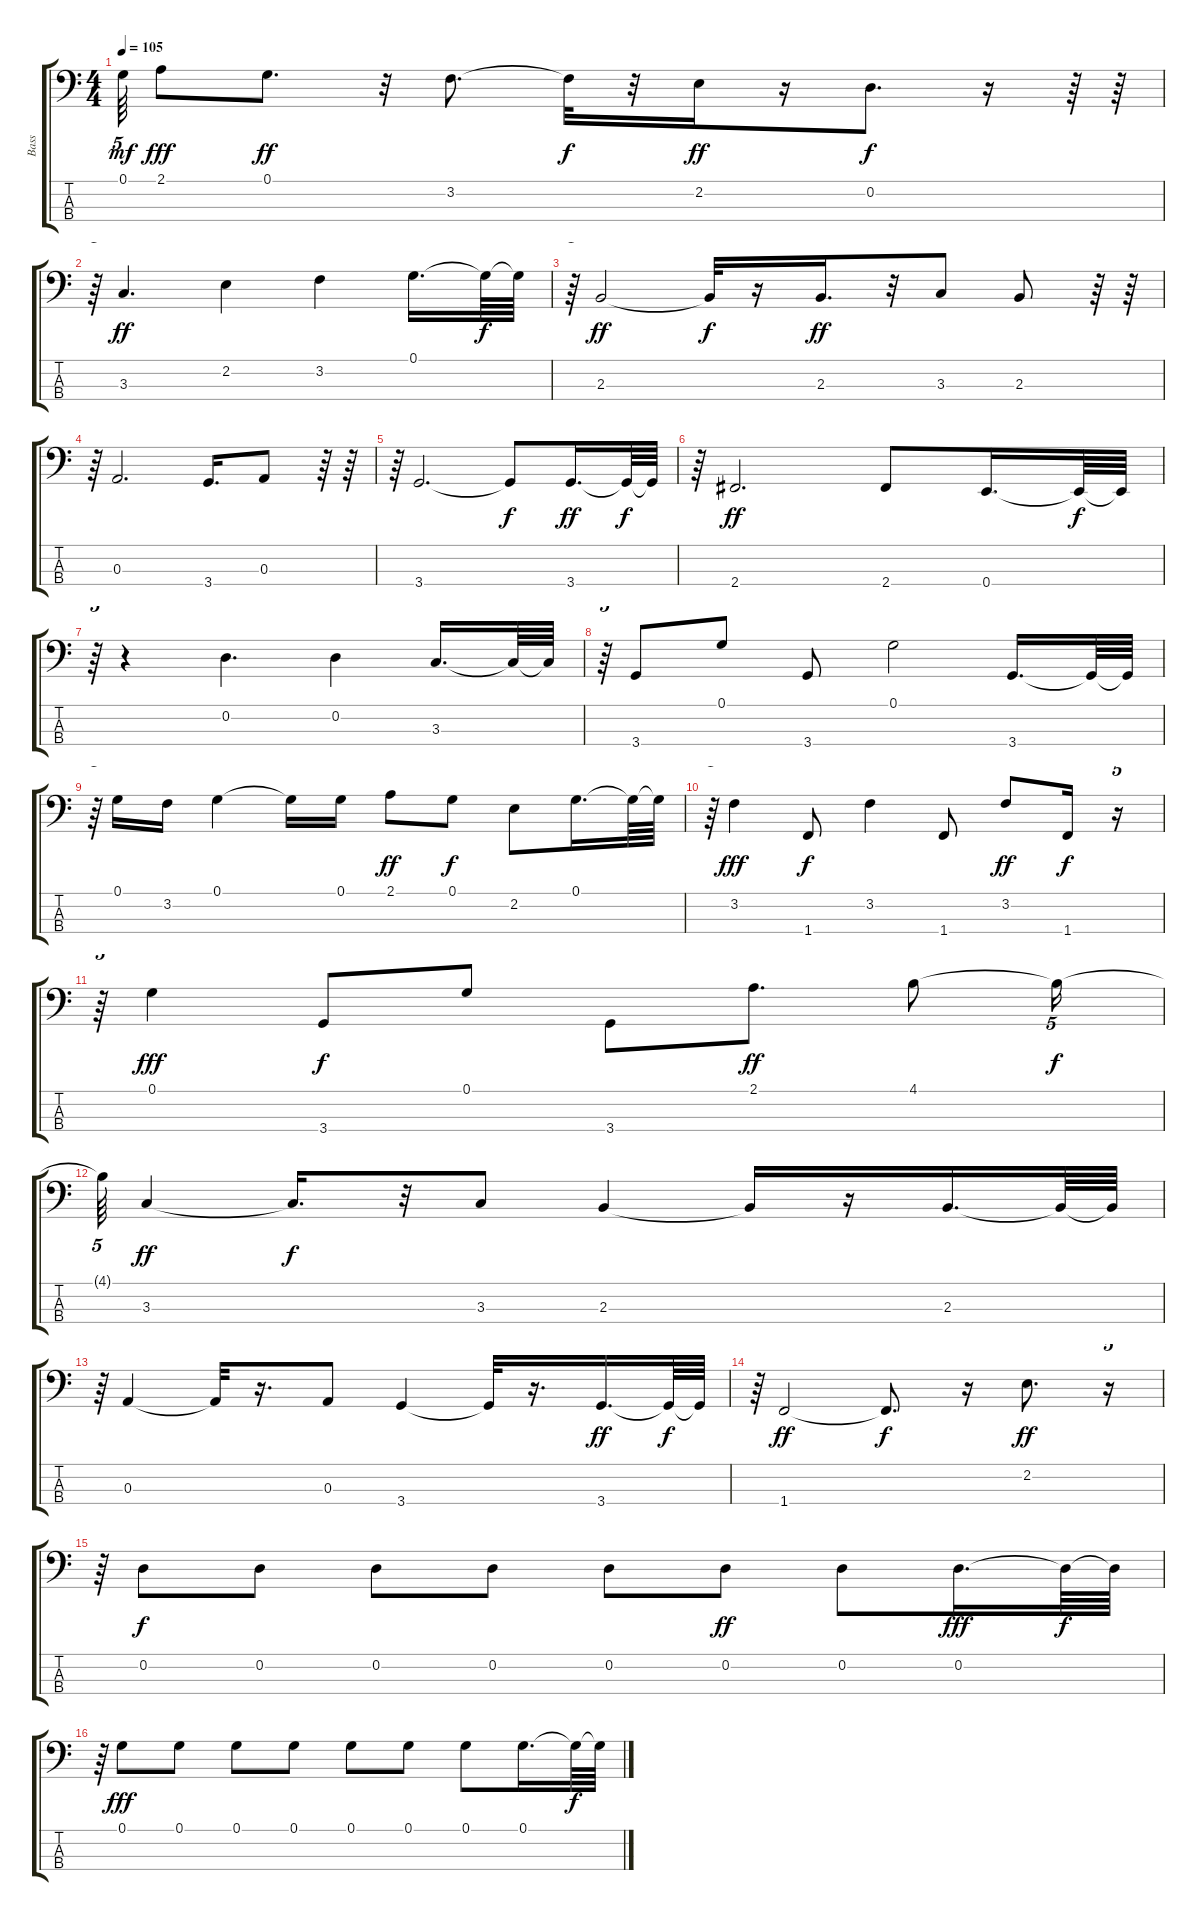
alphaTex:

\track ("Bass" "Bass") {instrument electricbassfinger}
\staff {score tabs}
\tuning (G2 D2 A1 E1) {hide}
\ts (4 4)
\tempo 105
\clef f4
\ks c
0.1.64{tu (5 4) dy mf} 2.1.8{dy fff} 0.1.8{d dy ff} r.32 3.2.8{d} 3.2{t}.32{dy f} r.32 2.2.16{dy ff} r.16 0.2.8{d dy f} r.16 r.64 r.64 |
r.64{tu (5 4)} 3.3.4{d dy ff} 2.2.4 3.2.4 0.1.16{d} 0.1{t}.64{dy f} 0.1{t}.64 |
r.64{tu (5 4)} 2.3.2{dy ff} 2.3{t}.32{dy f} r.16 2.3.16{d dy ff} r.32 3.3.8 2.3.8 r.64 r.64 |
r.64{tu (5 4)} 0.3.2{d} 3.4.16{d} 0.3.8 r.64 r.64 |
r.64{tu (5 4)} 3.4.2{d} 3.4{t}.8{dy f} 3.4.16{d dy ff} 3.4{t}.64{dy f} 3.4{t}.64 |
r.64{tu (5 4)} 2.4.2{d dy ff} 2.4.8 0.4.16{d} 0.4{t}.64{dy f} 0.4{t}.64 |
r.64{tu (5 4)} r.4 0.2.4{d} 0.2.4 3.3.16{d} 3.3{t}.64 3.3{t}.64 |
r.64{tu (5 4)} 3.4.8 0.1.8 3.4.8 0.1.2 3.4.16{d} 3.4{t}.64 3.4{t}.64 |
r.64{tu (5 4)} 0.1.16 3.2.16 0.1.4 0.1{t}.16 0.1.16 2.1.8{dy ff} 0.1.8{dy f} 2.2.8 0.1.16{d} 0.1{t}.64 0.1{t}.64 |
r.64{tu (5 4)} 3.2.4{dy fff} 1.4.8{dy f} 3.2.4 1.4.8 3.2.8{dy ff} 1.4.16{dy f} r.16{tu (5 4)} |
r.64{tu (5 4)} 0.1.4{dy fff} 3.4.8{dy f} 0.1.8 3.4.8 2.1.8{d dy ff} 4.1.8 4.1{t}.16{tu (5 4) dy f} |
4.1{t}.64{tu (5 4)} 3.3.4{dy ff} 3.3{t}.16{d dy f} r.32 3.3.8 2.3.4 2.3{t}.16 r.16 2.3.16{d} 2.3{t}.64 2.3{t}.64 |
r.64{tu (5 4)} 0.3.4 0.3{t}.32 r.16{d} 0.3.8 3.4.4 3.4{t}.32 r.16{d} 3.4.16{d dy ff} 3.4{t}.64{dy f} 3.4{t}.64 |
r.64{tu (5 4)} 1.4.2{dy ff} 1.4{t}.8{d dy f} r.16 2.2.8{d dy ff} r.16{tu (5 4)} |
r.64{tu (5 4)} 0.2.8{dy f} 0.2.8 0.2.8 0.2.8 0.2.8 0.2.8{dy ff} 0.2.8 0.2.16{d dy fff} 0.2{t}.64{dy f} 0.2{t}.64 |
r.64{tu (5 4)} 0.1.8{dy fff} 0.1.8 0.1.8 0.1.8 0.1.8 0.1.8 0.1.8 0.1.16{d} 0.1{t}.64{dy f} 0.1{t}.64
